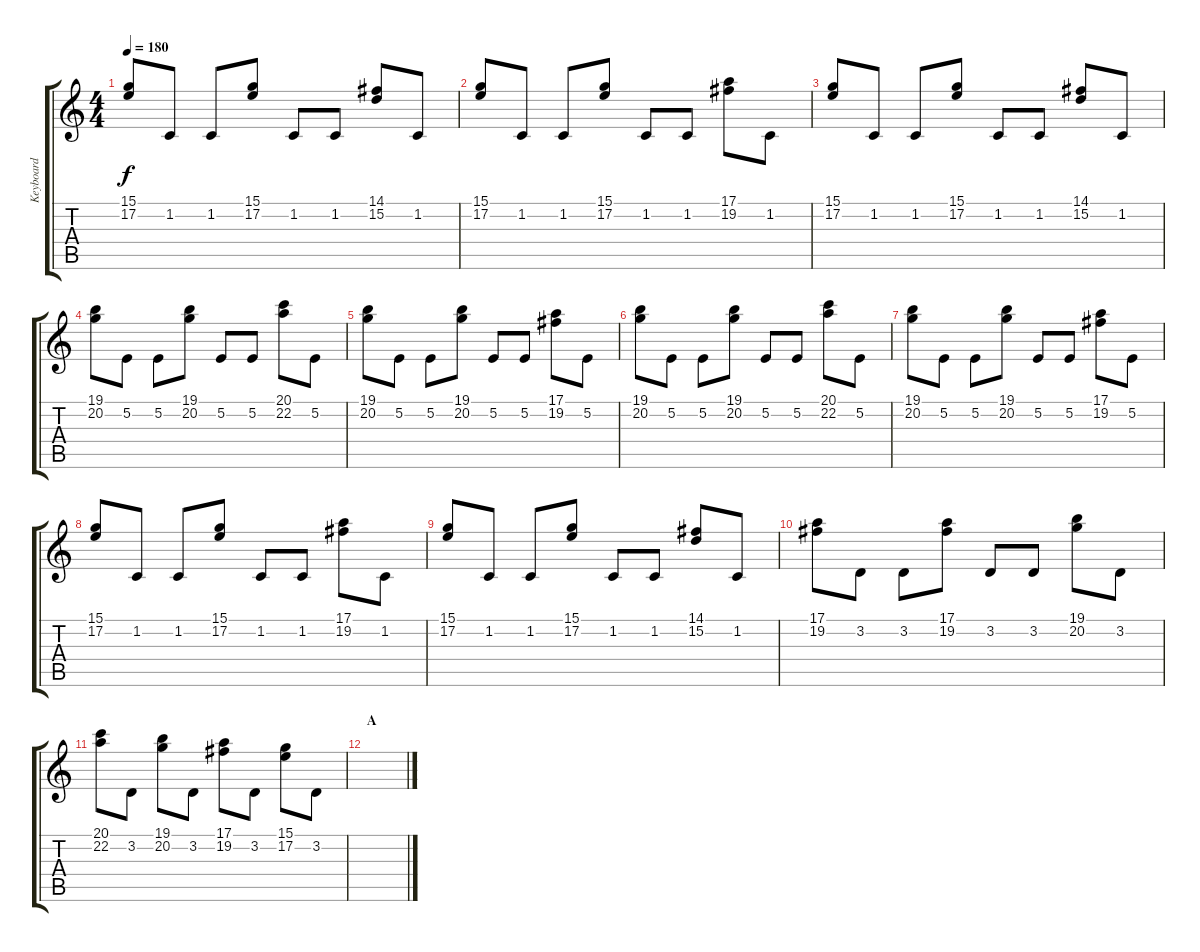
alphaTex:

\track ("Keyboard" "Keyboard") {instrument churchorgan}
\staff {score tabs}
\tuning (E4 B3 G3 D3 A2 E2) {hide}
\ts (4 4)
\tempo 180
\clef g2
\ks c
(15.1 17.2).8{dy f} 1.2.8 1.2.8 (15.1 17.2).8 1.2.8 1.2.8 (14.1 15.2).8 1.2.8 |
(15.1 17.2).8 1.2.8 1.2.8 (15.1 17.2).8 1.2.8 1.2.8 (17.1 19.2).8 1.2.8 |
(15.1 17.2).8 1.2.8 1.2.8 (15.1 17.2).8 1.2.8 1.2.8 (14.1 15.2).8 1.2.8 |
(19.1 20.2).8 5.2.8 5.2.8 (19.1 20.2).8 5.2.8 5.2.8 (20.1 22.2).8 5.2.8 |
(19.1 20.2).8 5.2.8 5.2.8 (19.1 20.2).8 5.2.8 5.2.8 (17.1 19.2).8 5.2.8 |
(19.1 20.2).8 5.2.8 5.2.8 (19.1 20.2).8 5.2.8 5.2.8 (20.1 22.2).8 5.2.8 |
(19.1 20.2).8 5.2.8 5.2.8 (19.1 20.2).8 5.2.8 5.2.8 (17.1 19.2).8 5.2.8 |
(15.1 17.2).8 1.2.8 1.2.8 (15.1 17.2).8 1.2.8 1.2.8 (17.1 19.2).8 1.2.8 |
(15.1 17.2).8 1.2.8 1.2.8 (15.1 17.2).8 1.2.8 1.2.8 (14.1 15.2).8 1.2.8 |
(17.1 19.2).8 3.2.8 3.2.8 (17.1 19.2).8 3.2.8 3.2.8 (19.1 20.2).8 3.2.8 |
(20.1 22.2).8 3.2.8 (19.1 20.2).8 3.2.8 (17.1 19.2).8 3.2.8 (15.1 17.2).8 3.2.8 |
\section ("" "A")
